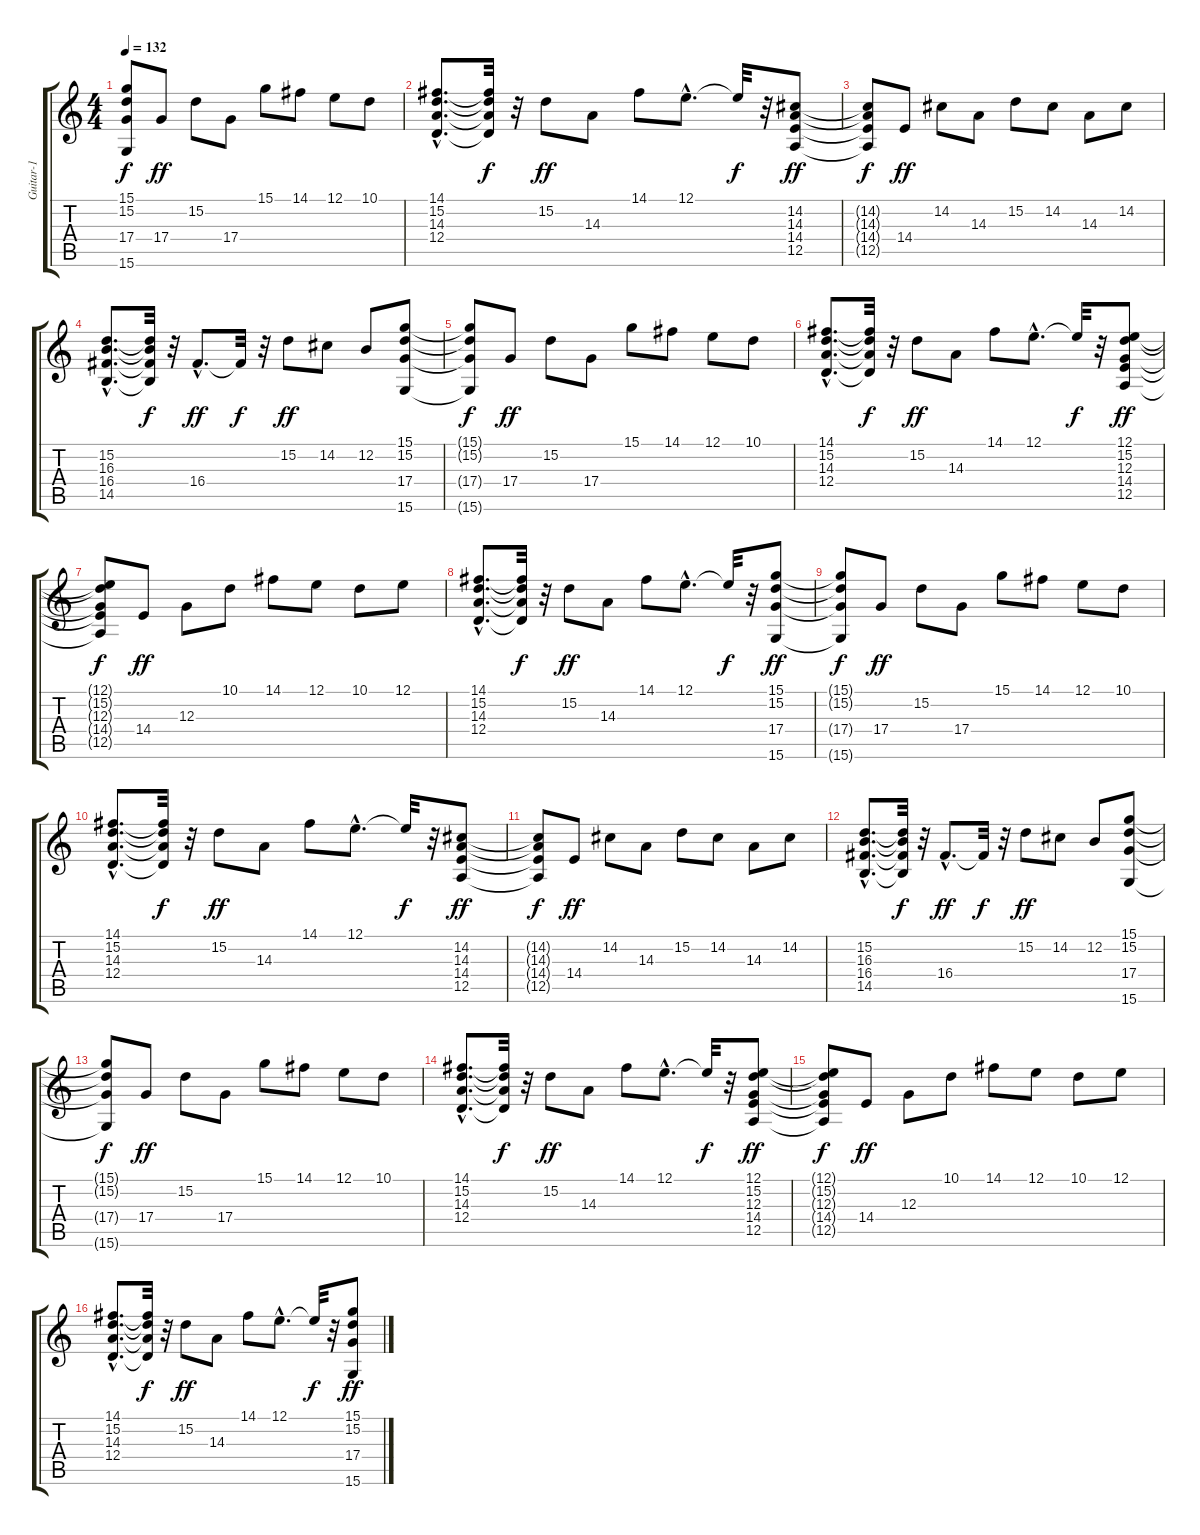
\track ("Guitar-1" "Guitar-1") {instrument electricgrandpiano}
\staff {score tabs}
\tuning (E4 B3 G3 D3 A2 E2) {hide}
\ts (4 4)
\tempo 132
\clef g2
\ks c
(15.1{t} 15.2{t} 17.4{t} 15.6{t}).8{dy f} 17.4.8{dy ff} 15.2.8 17.4.8 15.1.8 14.1.8 12.1.8 10.1.8 |
(14.1{hac} 15.2{hac} 14.3{hac} 12.4{hac}).8{d} (14.1{t} 15.2{t} 14.3{t} 12.4{t}).32{dy f} r.32 15.2.8{dy ff} 14.3.8 14.1.8 12.1{hac}.8{d} 12.1{t}.32{dy f} r.32 (14.2 14.3 14.4 12.5).8{dy ff} |
(14.2{t} 14.3{t} 14.4{t} 12.5{t}).8{dy f} 14.4.8{dy ff} 14.2.8 14.3.8 15.2.8 14.2.8 14.3.8 14.2.8 |
(15.2{hac} 16.3{hac} 16.4{hac} 14.5{hac}).8{d} (15.2{t} 16.3{t} 16.4{t} 14.5{t}).32{dy f} r.32 16.4{hac}.8{d dy ff} 16.4{t}.32{dy f} r.32 15.2.8{dy ff} 14.2.8 12.2.8 (15.1 15.2 17.4 15.6).8 |
(15.1{t} 15.2{t} 17.4{t} 15.6{t}).8{dy f} 17.4.8{dy ff} 15.2.8 17.4.8 15.1.8 14.1.8 12.1.8 10.1.8 |
(14.1{hac} 15.2{hac} 14.3{hac} 12.4{hac}).8{d} (14.1{t} 15.2{t} 14.3{t} 12.4{t}).32{dy f} r.32 15.2.8{dy ff} 14.3.8 14.1.8 12.1{hac}.8{d} 12.1{t}.32{dy f} r.32 (12.1 15.2 12.3 14.4 12.5).8{dy ff} |
(12.1{t} 15.2{t} 12.3{t} 14.4{t} 12.5{t}).8{dy f} 14.4.8{dy ff} 12.3.8 10.1.8 14.1.8 12.1.8 10.1.8 12.1.8 |
(14.1{hac} 15.2{hac} 14.3{hac} 12.4{hac}).8{d} (14.1{t} 15.2{t} 14.3{t} 12.4{t}).32{dy f} r.32 15.2.8{dy ff} 14.3.8 14.1.8 12.1{hac}.8{d} 12.1{t}.32{dy f} r.32 (15.1 15.2 17.4 15.6).8{dy ff} |
(15.1{t} 15.2{t} 17.4{t} 15.6{t}).8{dy f} 17.4.8{dy ff} 15.2.8 17.4.8 15.1.8 14.1.8 12.1.8 10.1.8 |
(14.1{hac} 15.2{hac} 14.3{hac} 12.4{hac}).8{d} (14.1{t} 15.2{t} 14.3{t} 12.4{t}).32{dy f} r.32 15.2.8{dy ff} 14.3.8 14.1.8 12.1{hac}.8{d} 12.1{t}.32{dy f} r.32 (14.2 14.3 14.4 12.5).8{dy ff} |
(14.2{t} 14.3{t} 14.4{t} 12.5{t}).8{dy f} 14.4.8{dy ff} 14.2.8 14.3.8 15.2.8 14.2.8 14.3.8 14.2.8 |
(15.2{hac} 16.3{hac} 16.4{hac} 14.5{hac}).8{d} (15.2{t} 16.3{t} 16.4{t} 14.5{t}).32{dy f} r.32 16.4{hac}.8{d dy ff} 16.4{t}.32{dy f} r.32 15.2.8{dy ff} 14.2.8 12.2.8 (15.1 15.2 17.4 15.6).8 |
(15.1{t} 15.2{t} 17.4{t} 15.6{t}).8{dy f} 17.4.8{dy ff} 15.2.8 17.4.8 15.1.8 14.1.8 12.1.8 10.1.8 |
(14.1{hac} 15.2{hac} 14.3{hac} 12.4{hac}).8{d} (14.1{t} 15.2{t} 14.3{t} 12.4{t}).32{dy f} r.32 15.2.8{dy ff} 14.3.8 14.1.8 12.1{hac}.8{d} 12.1{t}.32{dy f} r.32 (12.1 15.2 12.3 14.4 12.5).8{dy ff} |
(12.1{t} 15.2{t} 12.3{t} 14.4{t} 12.5{t}).8{dy f} 14.4.8{dy ff} 12.3.8 10.1.8 14.1.8 12.1.8 10.1.8 12.1.8 |
(14.1{hac} 15.2{hac} 14.3{hac} 12.4{hac}).8{d} (14.1{t} 15.2{t} 14.3{t} 12.4{t}).32{dy f} r.32 15.2.8{dy ff} 14.3.8 14.1.8 12.1{hac}.8{d} 12.1{t}.32{dy f} r.32 (15.1 15.2 17.4 15.6).8{dy ff}
